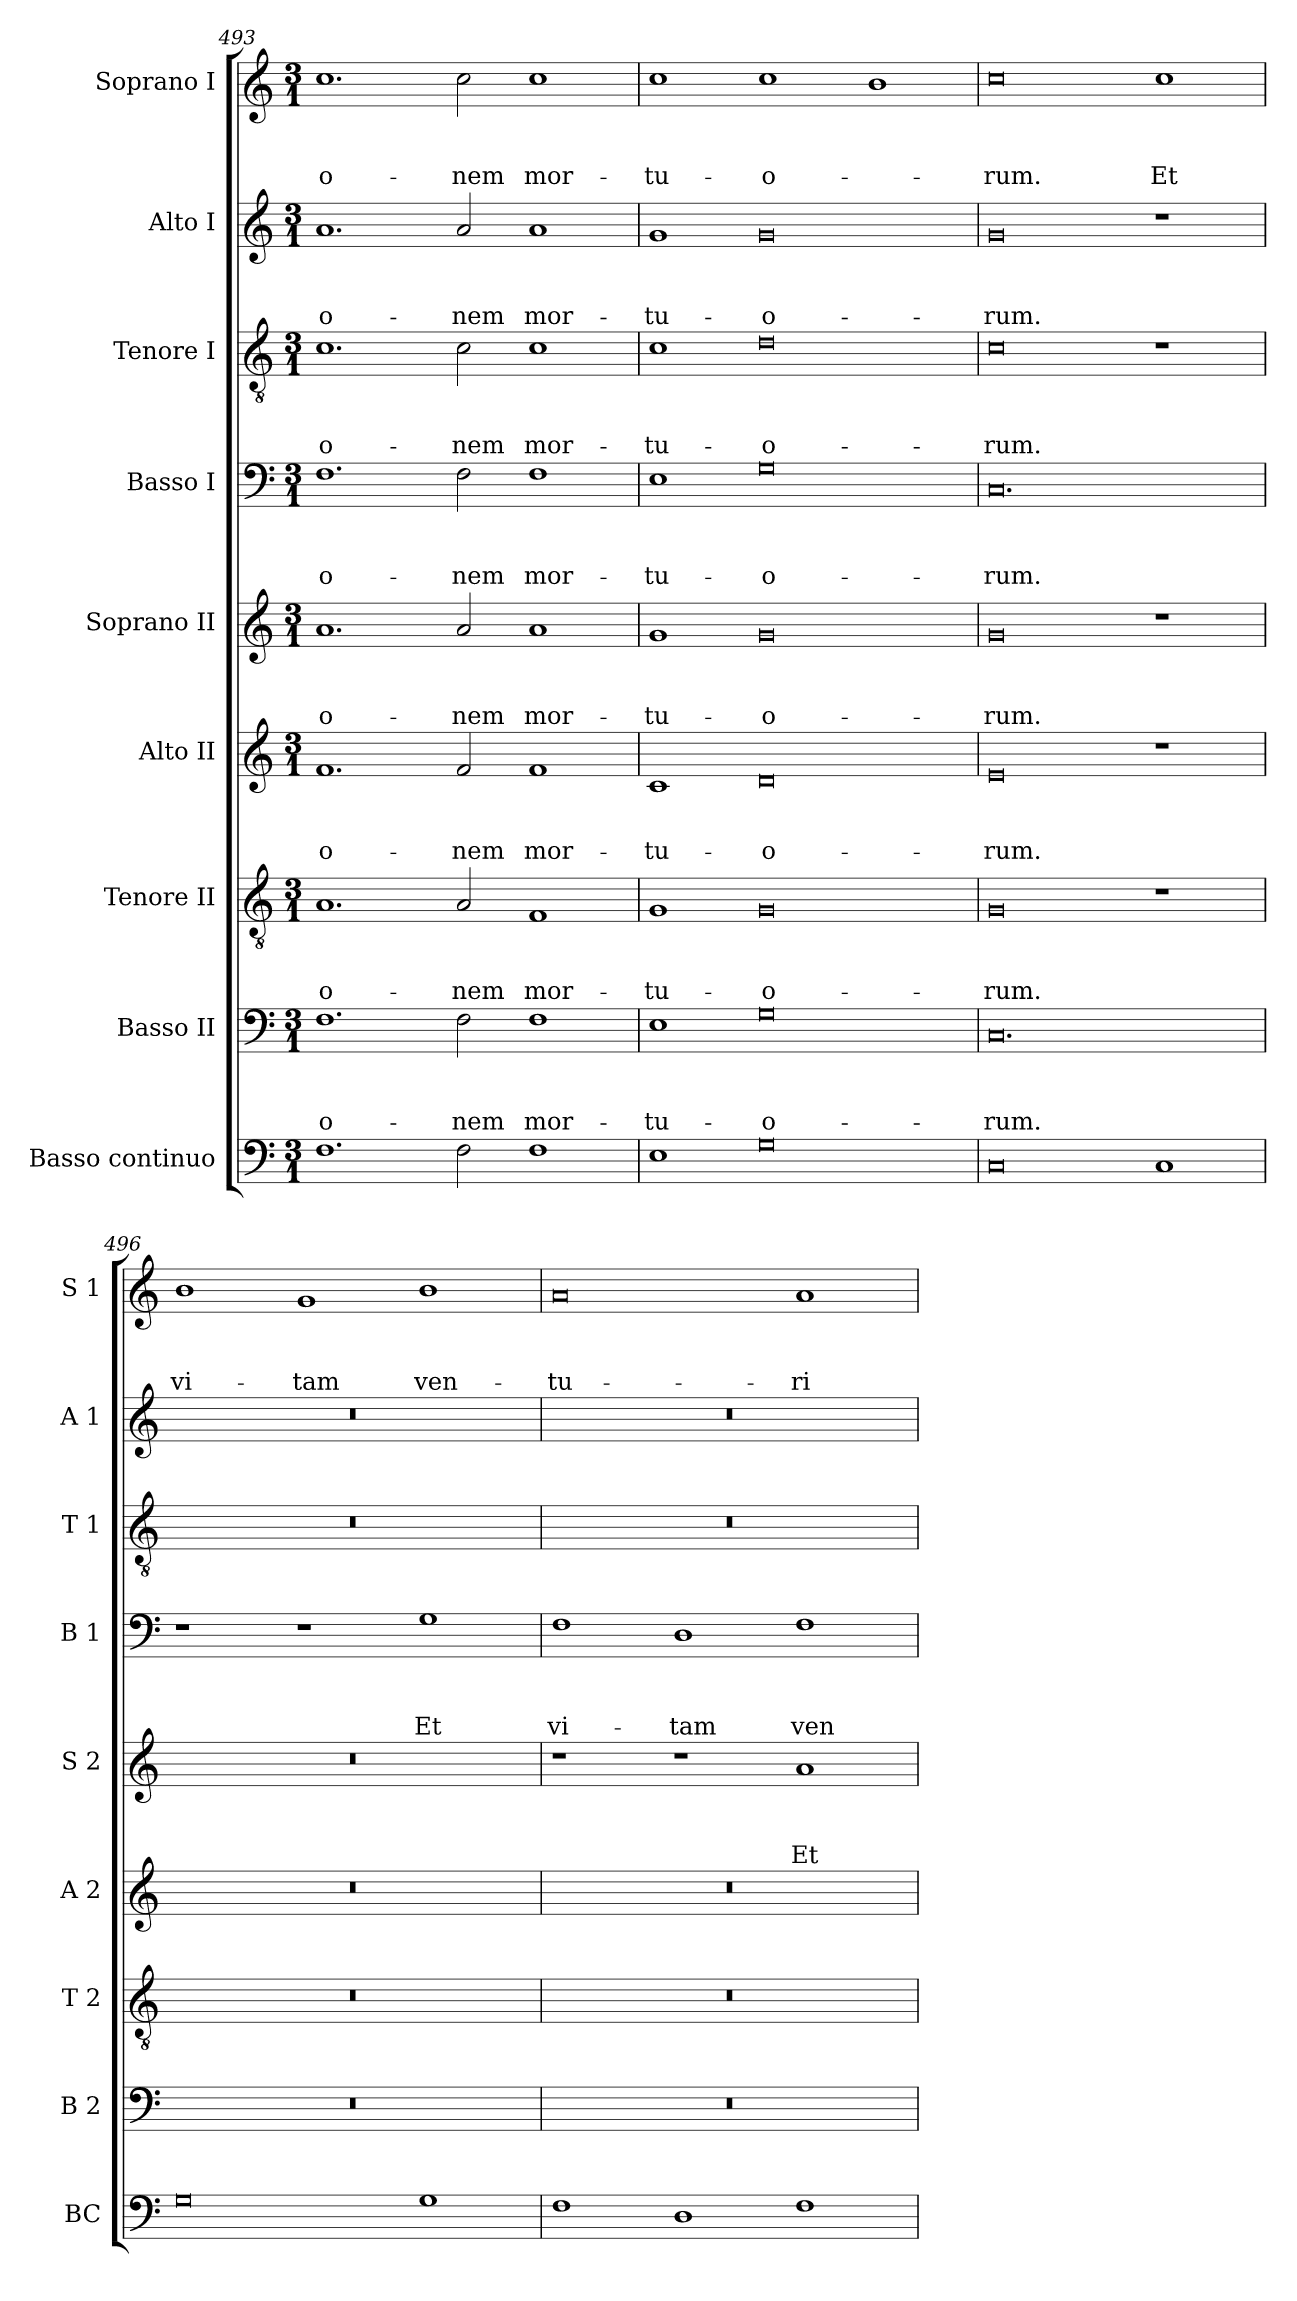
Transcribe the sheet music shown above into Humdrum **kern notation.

**kern	**kern	**text	**text	**text	**kern	**text	**text	**text	**kern	**text	**text	**text	**kern	**text	**text	**text	**kern	**text	**text	**text	**kern	**text	**text	**text	**kern	**text	**text	**text	**kern	**text	**text	**text
*part9	*part8	*part8	*part8	*part8	*part7	*part7	*part7	*part7	*part6	*part6	*part6	*part6	*part5	*part5	*part5	*part5	*part4	*part4	*part4	*part4	*part3	*part3	*part3	*part3	*part2	*part2	*part2	*part2	*part1	*part1	*part1	*part1
*staff9	*staff8	*staff8	*staff8	*staff8	*staff7	*staff7	*staff7	*staff7	*staff6	*staff6	*staff6	*staff6	*staff5	*staff5	*staff5	*staff5	*staff4	*staff4	*staff4	*staff4	*staff3	*staff3	*staff3	*staff3	*staff2	*staff2	*staff2	*staff2	*staff1	*staff1	*staff1	*staff1
*I"Basso continuo	*I"Basso II	*	*	*	*I"Tenore II	*	*	*	*I"Alto II	*	*	*	*I"Soprano II	*	*	*	*I"Basso I	*	*	*	*I"Tenore I	*	*	*	*I"Alto I	*	*	*	*I"Soprano I	*	*	*
*I'BC	*I'B 2	*	*	*	*I'T 2	*	*	*	*I'A 2	*	*	*	*I'S 2	*	*	*	*I'B 1	*	*	*	*I'T 1	*	*	*	*I'A 1	*	*	*	*I'S 1	*	*	*
*clefF4	*clefF4	*	*	*	*clefGv2	*	*	*	*clefG2	*	*	*	*clefG2	*	*	*	*clefF4	*	*	*	*clefGv2	*	*	*	*clefG2	*	*	*	*clefG2	*	*	*
*k[]	*k[]	*	*	*	*k[]	*	*	*	*k[]	*	*	*	*k[]	*	*	*	*k[]	*	*	*	*k[]	*	*	*	*k[]	*	*	*	*k[]	*	*	*
*C:	*C:	*	*	*	*C:	*	*	*	*C:	*	*	*	*C:	*	*	*	*C:	*	*	*	*C:	*	*	*	*C:	*	*	*	*C:	*	*	*
*M3/1	*M3/1	*	*	*	*M3/1	*	*	*	*M3/1	*	*	*	*M3/1	*	*	*	*M3/1	*	*	*	*M3/1	*	*	*	*M3/1	*	*	*	*M3/1	*	*	*
=493	=493	=493	=493	=493	=493	=493	=493	=493	=493	=493	=493	=493	=493	=493	=493	=493	=493	=493	=493	=493	=493	=493	=493	=493	=493	=493	=493	=493	=493	=493	=493	=493
!	!	!	!	!LO:LY:b	!	!	!	!LO:LY:b	!	!	!	!LO:LY:b	!	!	!	!LO:LY:b	!	!	!	!LO:LY:b	!	!	!	!LO:LY:b	!	!	!	!LO:LY:b	!	!	!	!LO:LY:b
1.F	1.F	.	.	-o-	1.A	.	.	-o-	1.f	.	.	-o-	1.a	.	.	-o-	1.F	.	.	-o-	1.c	.	.	-o-	1.a	.	.	-o-	1.cc	.	.	-o-
!	!	!	!	!LO:LY:b	!	!	!	!LO:LY:b	!	!	!	!LO:LY:b	!	!	!	!LO:LY:b	!	!	!	!LO:LY:b	!	!	!	!LO:LY:b	!	!	!	!LO:LY:b	!	!	!	!LO:LY:b
2F\	2F\	.	.	-nem	2A/	.	.	-nem	2f/	.	.	-nem	2a/	.	.	-nem	2F\	.	.	-nem	2c\	.	.	-nem	2a/	.	.	-nem	2cc\	.	.	-nem
!	!	!	!	!LO:LY:b	!	!	!	!LO:LY:b	!	!	!	!LO:LY:b	!	!	!	!LO:LY:b	!	!	!	!LO:LY:b	!	!	!	!LO:LY:b	!	!	!	!LO:LY:b	!	!	!	!LO:LY:b
1F	1F	.	.	mor-	1F	.	.	mor-	1f	.	.	mor-	1a	.	.	mor-	1F	.	.	mor-	1c	.	.	mor-	1a	.	.	mor-	1cc	.	.	mor-
=494	=494	=494	=494	=494	=494	=494	=494	=494	=494	=494	=494	=494	=494	=494	=494	=494	=494	=494	=494	=494	=494	=494	=494	=494	=494	=494	=494	=494	=494	=494	=494	=494
!	!	!	!	!LO:LY:b	!	!	!	!LO:LY:b	!	!	!	!LO:LY:b	!	!	!	!LO:LY:b	!	!	!	!LO:LY:b	!	!	!	!LO:LY:b	!	!	!	!LO:LY:b	!	!	!	!LO:LY:b
1E	1E	.	.	-tu-	1G	.	.	-tu-	1c	.	.	-tu-	1g	.	.	-tu-	1E	.	.	-tu-	1c	.	.	-tu-	1g	.	.	-tu-	1cc	.	.	-tu-
!	!	!	!	!LO:LY:b	!	!	!	!LO:LY:b	!	!	!	!LO:LY:b	!	!	!	!LO:LY:b	!	!	!	!LO:LY:b	!	!	!	!LO:LY:b	!	!	!	!LO:LY:b	!	!	!	!LO:LY:b
0G	0G	.	.	-o-	0G	.	.	-o-	0d	.	.	-o-	0g	.	.	-o-	0G	.	.	-o-	0d	.	.	-o-	0g	.	.	-o-	1cc	.	.	-o-
.	.	.	.	.	.	.	.	.	.	.	.	.	.	.	.	.	.	.	.	.	.	.	.	.	.	.	.	.	1b	.	.	.
=495	=495	=495	=495	=495	=495	=495	=495	=495	=495	=495	=495	=495	=495	=495	=495	=495	=495	=495	=495	=495	=495	=495	=495	=495	=495	=495	=495	=495	=495	=495	=495	=495
!	!	!	!	!LO:LY:b	!	!	!	!LO:LY:b	!	!	!	!LO:LY:b	!	!	!	!LO:LY:b	!	!	!	!LO:LY:b	!	!	!	!LO:LY:b	!	!	!	!LO:LY:b	!	!	!	!LO:LY:b
0C	0.C	.	.	-rum.	0G	.	.	-rum.	0e	.	.	-rum.	0g	.	.	-rum.	0.C	.	.	-rum.	0c	.	.	-rum.	0g	.	.	-rum.	0cc	.	.	-rum.
!	!	!	!	!	!	!	!	!	!	!	!	!	!	!	!	!	!	!	!	!	!	!	!	!	!	!	!	!	!	!	!	!LO:LY:b
1C	.	.	.	.	1r	.	.	.	1r	.	.	.	1r	.	.	.	.	.	.	.	1r	.	.	.	1r	.	.	.	1cc	.	.	Et
!!LO:PB:g=z
=496	=496	=496	=496	=496	=496	=496	=496	=496	=496	=496	=496	=496	=496	=496	=496	=496	=496	=496	=496	=496	=496	=496	=496	=496	=496	=496	=496	=496	=496	=496	=496	=496
!	!	!	!	!	!	!	!	!	!	!	!	!	!	!	!	!	!	!	!	!	!	!	!	!	!	!	!	!	!	!	!	!LO:LY:b
0G	0.r	.	.	.	0.r	.	.	.	0.r	.	.	.	0.r	.	.	.	1r	.	.	.	0.r	.	.	.	0.r	.	.	.	1b	.	.	vi-
!	!	!	!	!	!	!	!	!	!	!	!	!	!	!	!	!	!	!	!	!	!	!	!	!	!	!	!	!	!	!	!	!LO:LY:b
.	.	.	.	.	.	.	.	.	.	.	.	.	.	.	.	.	1r	.	.	.	.	.	.	.	.	.	.	.	1g	.	.	-tam
!	!	!	!	!	!	!	!	!	!	!	!	!	!	!	!	!	!	!	!	!LO:LY:b	!	!	!	!	!	!	!	!	!	!	!	!LO:LY:b
1G	.	.	.	.	.	.	.	.	.	.	.	.	.	.	.	.	1G	.	.	Et	.	.	.	.	.	.	.	.	1b	.	.	ven-
=497	=497	=497	=497	=497	=497	=497	=497	=497	=497	=497	=497	=497	=497	=497	=497	=497	=497	=497	=497	=497	=497	=497	=497	=497	=497	=497	=497	=497	=497	=497	=497	=497
!	!	!	!	!	!	!	!	!	!	!	!	!	!	!	!	!	!	!	!	!LO:LY:b	!	!	!	!	!	!	!	!	!	!	!	!LO:LY:b
1F	0.r	.	.	.	0.r	.	.	.	0.r	.	.	.	1r	.	.	.	1F	.	.	vi-	0.r	.	.	.	0.r	.	.	.	0a	.	.	-tu-
!	!	!	!	!	!	!	!	!	!	!	!	!	!	!	!	!	!	!	!	!LO:LY:b	!	!	!	!	!	!	!	!	!	!	!	!
1D	.	.	.	.	.	.	.	.	.	.	.	.	1r	.	.	.	1D	.	.	-tam	.	.	.	.	.	.	.	.	.	.	.	.
!	!	!	!	!	!	!	!	!	!	!	!	!	!	!	!	!LO:LY:b	!	!	!	!LO:LY:b	!	!	!	!	!	!	!	!	!	!	!	!LO:LY:b
1F	.	.	.	.	.	.	.	.	.	.	.	.	1a	.	.	Et	1F	.	.	ven-	.	.	.	.	.	.	.	.	1a	.	.	-ri
=	=	=	=	=	=	=	=	=	=	=	=	=	=	=	=	=	=	=	=	=	=	=	=	=	=	=	=	=	=	=	=	=
*-	*-	*-	*-	*-	*-	*-	*-	*-	*-	*-	*-	*-	*-	*-	*-	*-	*-	*-	*-	*-	*-	*-	*-	*-	*-	*-	*-	*-	*-	*-	*-	*-
